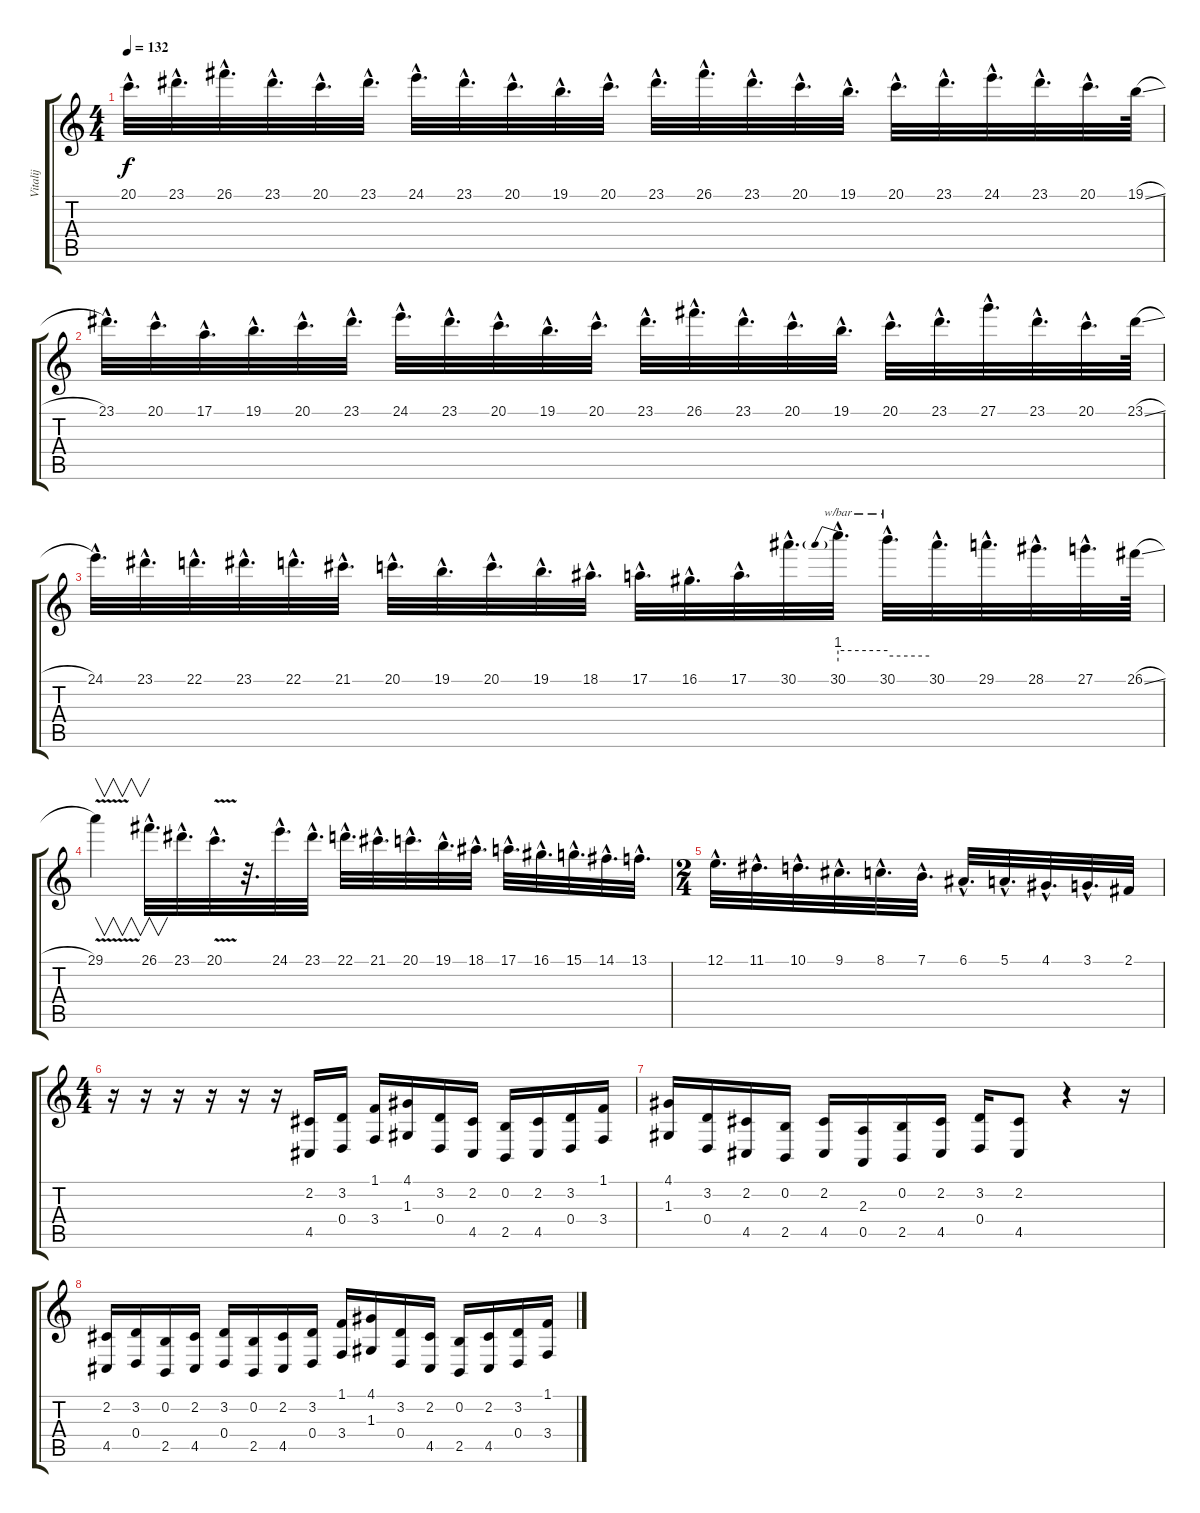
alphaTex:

\track ("Vitalij" "Vitalij") {instrument drawbarorgan}
\staff {score tabs}
\tuning (E4 B3 G3 D3 A2 E2) {hide}
\ts (4 4)
\tempo 132
\clef g2
\ks c
20.1{hac}.32{d dy f} 23.1{hac}.32{d} 26.1{hac}.32{d} 23.1{hac}.32{d} 20.1{hac}.32{d} 23.1{hac}.32{d} 24.1{hac}.32{d} 23.1{hac}.32{d} 20.1{hac}.32{d} 19.1{hac}.32{d} 20.1{hac}.32{d} 23.1{hac}.32{d} 26.1{hac}.32{d} 23.1{hac}.32{d} 20.1{hac}.32{d} 19.1{hac}.32{d} 20.1{hac}.32{d} 23.1{hac}.32{d} 24.1{hac}.32{d} 23.1{hac}.32{d} 20.1{hac}.32{d} 19.1{sl}.64 |
23.1{hac}.32{d} 20.1{hac}.32{d} 17.1{hac}.32{d} 19.1{hac}.32{d} 20.1{hac}.32{d} 23.1{hac}.32{d} 24.1{hac}.32{d} 23.1{hac}.32{d} 20.1{hac}.32{d} 19.1{hac}.32{d} 20.1{hac}.32{d} 23.1{hac}.32{d} 26.1{hac}.32{d} 23.1{hac}.32{d} 20.1{hac}.32{d} 19.1{hac}.32{d} 20.1{hac}.32{d} 23.1{hac}.32{d} 27.1{hac}.32{d} 23.1{hac}.32{d} 20.1{hac}.32{d} 23.1{sl}.64 |
24.1{hac}.32{d} 23.1{hac}.32{d} 22.1{hac}.32{d} 23.1{hac}.32{d} 22.1{hac}.32{d} 21.1{hac}.32{d} 20.1{hac}.32{d} 19.1{hac}.32{d} 20.1{hac}.32{d} 19.1{hac}.32{d} 18.1{hac}.32{d} 17.1{hac}.32{d} 16.1{hac}.32{d} 17.1{hac}.32{d} 30.1{hac}.32{d} 30.1{hac}.32{d tbe (predive default 0 4 60 4)} 30.1{hac}.32{d tbe (hold default 0 2 60 2)} 30.1{hac}.32{d} 29.1{hac}.32{d} 28.1{hac}.32{d} 27.1{hac}.32{d} 26.1{sl}.64 |
29.1{v}.4{v} 26.1{hac}.32{v d} 23.1{hac}.32{d} 20.1{v hac}.32{d} r.32{d} 24.1{hac}.32{d} 23.1{hac}.32{d} 22.1{hac}.32{d} 21.1{hac}.32{d} 20.1{hac}.32{d} 19.1{hac}.32{d} 18.1{hac}.32{d} 17.1{hac}.32{d} 16.1{hac}.32{d} 15.1{hac}.32{d} 14.1{hac}.32{d} 13.1{hac}.32{d} |
\ts (2 4)
12.1{hac}.32{d} 11.1{hac}.32{d} 10.1{hac}.32{d} 9.1{hac}.32{d} 8.1{hac}.32{d} 7.1{hac}.32{d} 6.1{hac}.32{d} 5.1{hac}.32{d} 4.1{hac}.32{d} 3.1{hac}.32{d} 2.1.32 |
\ts (4 4)
r.16{volume 10} r.16 r.16 r.16 r.16 r.16 (2.2 4.5).16 (3.2 0.4).16 (1.1 3.4).16 (4.1 1.3).16 (3.2 0.4).16 (2.2 4.5).16 (0.2 2.5).16 (2.2 4.5).16 (3.2 0.4).16 (1.1 3.4).16 |
(4.1 1.3).16 (3.2 0.4).16 (2.2 4.5).16 (0.2 2.5).16 (2.2 4.5).16 (2.3 0.5).16 (0.2 2.5).16 (2.2 4.5).16 (3.2 0.4).16 (2.2 4.5).8 r.4 r.16 |
(2.2 4.5).16 (3.2 0.4).16 (0.2 2.5).16 (2.2 4.5).16 (3.2 0.4).16 (0.2 2.5).16 (2.2 4.5).16 (3.2 0.4).16 (1.1 3.4).16 (4.1 1.3).16 (3.2 0.4).16 (2.2 4.5).16 (0.2 2.5).16 (2.2 4.5).16 (3.2 0.4).16 (1.1 3.4).16
